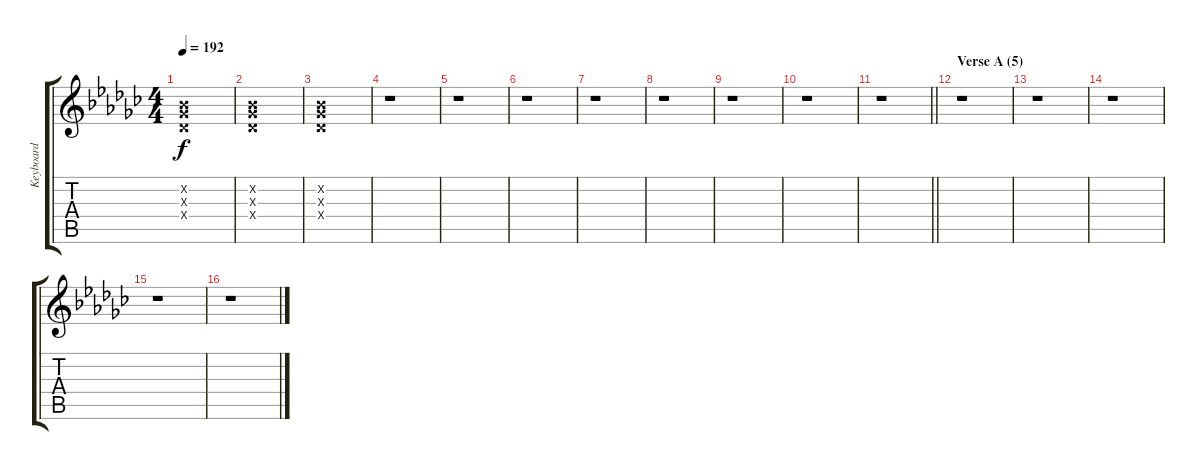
\track ("Keyboard" "Keyboard") {instrument synthbass1}
\staff {score tabs}
\tuning (Eb4 Bb3 Gb3 Db3 Ab2 Eb2) {hide}
\ts (4 4)
\tempo 192
\clef g2
\ks ebminor
(0.2{x} 0.3{x} 0.4{x}).1{dy f} |
(0.2{x} 0.3{x} 0.4{x}).1 |
(0.2{x} 0.3{x} 0.4{x}).1 |
r.1 |
r.1 |
r.1 |
r.1 |
r.1 |
r.1 |
r.1 |
\barLineRight lightlight
r.1 |
\section ("" "Verse A (5)")
r.1 |
r.1 |
r.1 |
r.1 |
r.1
